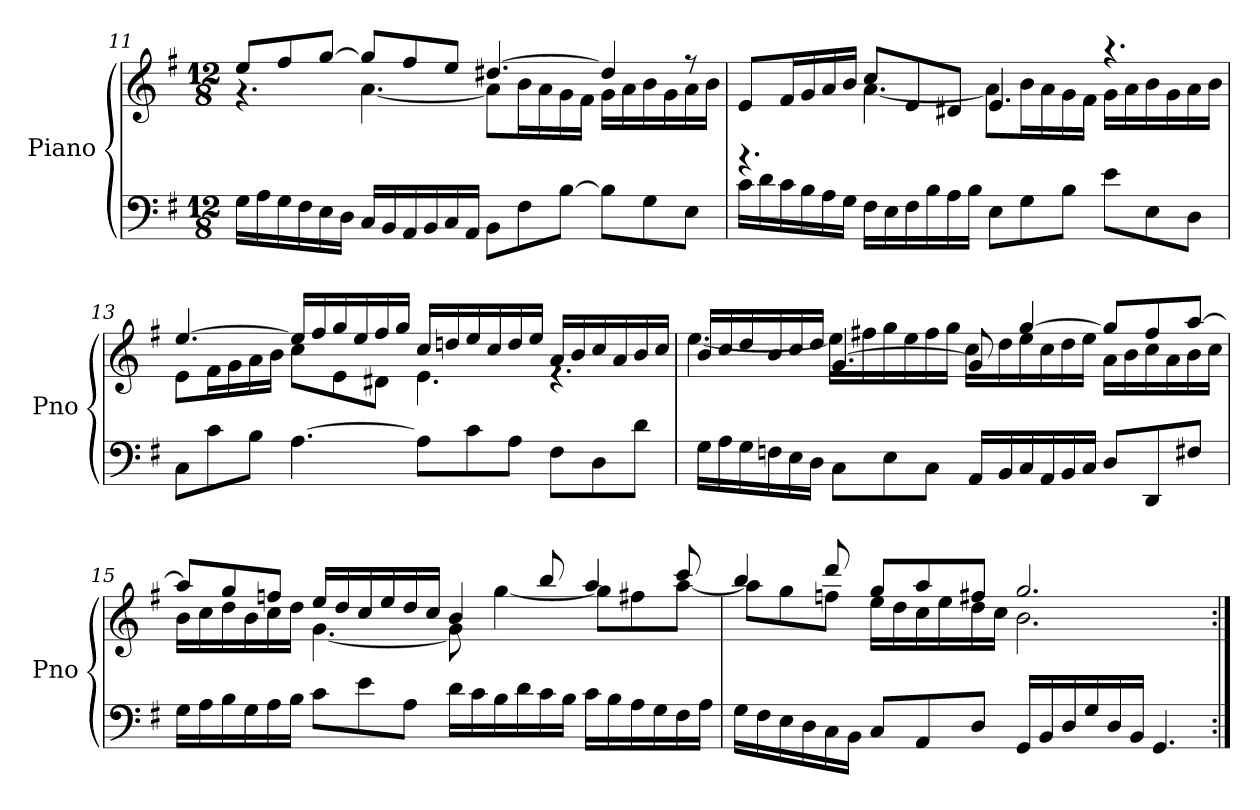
**kern	**kern
*part1	*part1
*staff2	*staff1
*I"Piano	*
*I'Pno	*
!!LO:LB:g=z
*clefF4	*clefG2
*k[f#]	*k[f#]
*M12/8	*M12/8
=11	=11
*	*^
16G\LL	8ee/L	4.r
16A\	.	.
16G\	8ff#/	.
16F#\	.	.
16E\	[8gg/J	.
16D\JJ	.	.
16C/LL	8gg/L]	[4.a\
16BB/	.	.
16AA/	8ff#/	.
16BB/	.	.
16C/	8ee/J	.
16AA/JJ	.	.
8BB\L	[4.dd#X/	8a\L]
8F#\	.	16b\L
.	.	16a\
[8B\J	.	16g\
.	.	16f#\JJ
8B\L]	4dd#/]	16g\LL
.	.	16a\
8G\	.	16b\
.	.	16g\
8E\J	8r	16a\
.	.	16b\JJ
=12	=12	=12
16c\LL	8e/L	4.rBB
16d\	.	.
16c\	16f#/L	.
16B\	16g/	.
16A\	16a/	.
16G\JJ	16b/JJ	.
16F#\LL	8cc/L	[4.a\
16E\	.	.
16F#\	8e/	.
16B\	.	.
16A\	8d#X/J	.
16B\JJ	.	.
8E\L	4.e/	8a\L]
8G\	.	16b\L
.	.	16a\
8B\J	.	16g\
.	.	16f#\JJ
8e\L	4.r	16g\LL
.	.	16a\
8E\	.	16b\
.	.	16g\
8D\J	.	16a\
.	.	16b\JJ
!!LO:LB:g=z	!!
=13	=13	=13
8C\L	[4.ee/	8e\L
8c\	.	16f#\L
.	.	16g\
8B\J	.	16a\
.	.	16b\JJ
[4.A\	16ee/LL]	8cc\L
.	16ff#/	.
.	16gg/	8e\
.	16ee/	.
.	16ff#/	8d#X\J
.	16gg/JJ	.
8A\L]	16cc/LL	4.e\
.	16ddn/	.
8c\	16ee/	.
.	16cc/	.
8A\J	16dd/	.
.	16ee/JJ	.
8F#\L	16a/LL	4.re
.	16b/	.
8D\	16cc/	.
.	16a/	.
8d\J	16b/	.
.	16cc/JJ	.
=14	=14	=14
16G\LL	16b/LL	[4.ee\
16A\	16cc/	.
16G\	16dd/	.
16Fn\	16b/	.
16E\	16cc/	.
16D\JJ	16dd/JJ	.
8C\L	[4.g/	16ee\LL]
.	.	16ff#X\
8E\	.	16gg\
.	.	16ee\
8C\J	.	16ff#\
.	.	16gg\JJ
16AA/LL	8g/]	16cc\LL
16BB/	.	16dd\
16C/	[4gg/	16ee\
16AA/	.	16cc\
16BB/	.	16dd\
16C/JJ	.	16ee\JJ
8D/L	8gg/L]	16a\LL
.	.	16b\
8DD/	8ff#/	16cc\
.	.	16a\
8F#X/J	[8aa/J	16b\
.	.	16cc\JJ
!!LO:LB:g=z	!!
=15	=15	=15
16G\LL	8aa/L]	16b\LL
16A\	.	16cc\
16B\	8gg/	16dd\
16G\	.	16b\
16A\	8ffn/J	16cc\
16B\JJ	.	16dd\JJ
8c\L	16ee/LL	[4.g\
.	16dd/	.
8e\	16cc/	.
.	16ee/	.
8A\J	16dd/	.
.	16cc/JJ	.
16d\LL	4b/	8g\]
16c\	.	.
16B\	.	[4gg\
16d\	.	.
16c\	8bb/	.
16B\JJ	.	.
16c\LL	4aa/	8gg\L]
16B\	.	.
16A\	.	8ff#X\
16G\	.	.
16F#\	8ccc/	[8aa\J
16A\JJ	.	.
=16	=16	=16
16G\LL	4bb/	8aa\L]
16F#\	.	.
16E\	.	8gg\
16D\	.	.
16C\	8ddd/	8ffn\J
16BB\JJ	.	.
8C/L	8gg/L	16ee\LL
.	.	16dd\
8AA/	8aa/	16cc\
.	.	16ee\
8D/J	8ff#X/J	16dd\
.	.	16cc\JJ
16GG/LL	2.gg/	2.b\
16BB/	.	.
16D/	.	.
16G/	.	.
16D/	.	.
16BB/JJ	.	.
4.GG/	.	.
*	*v	*v
=:|!	=:|!
*-	*-
